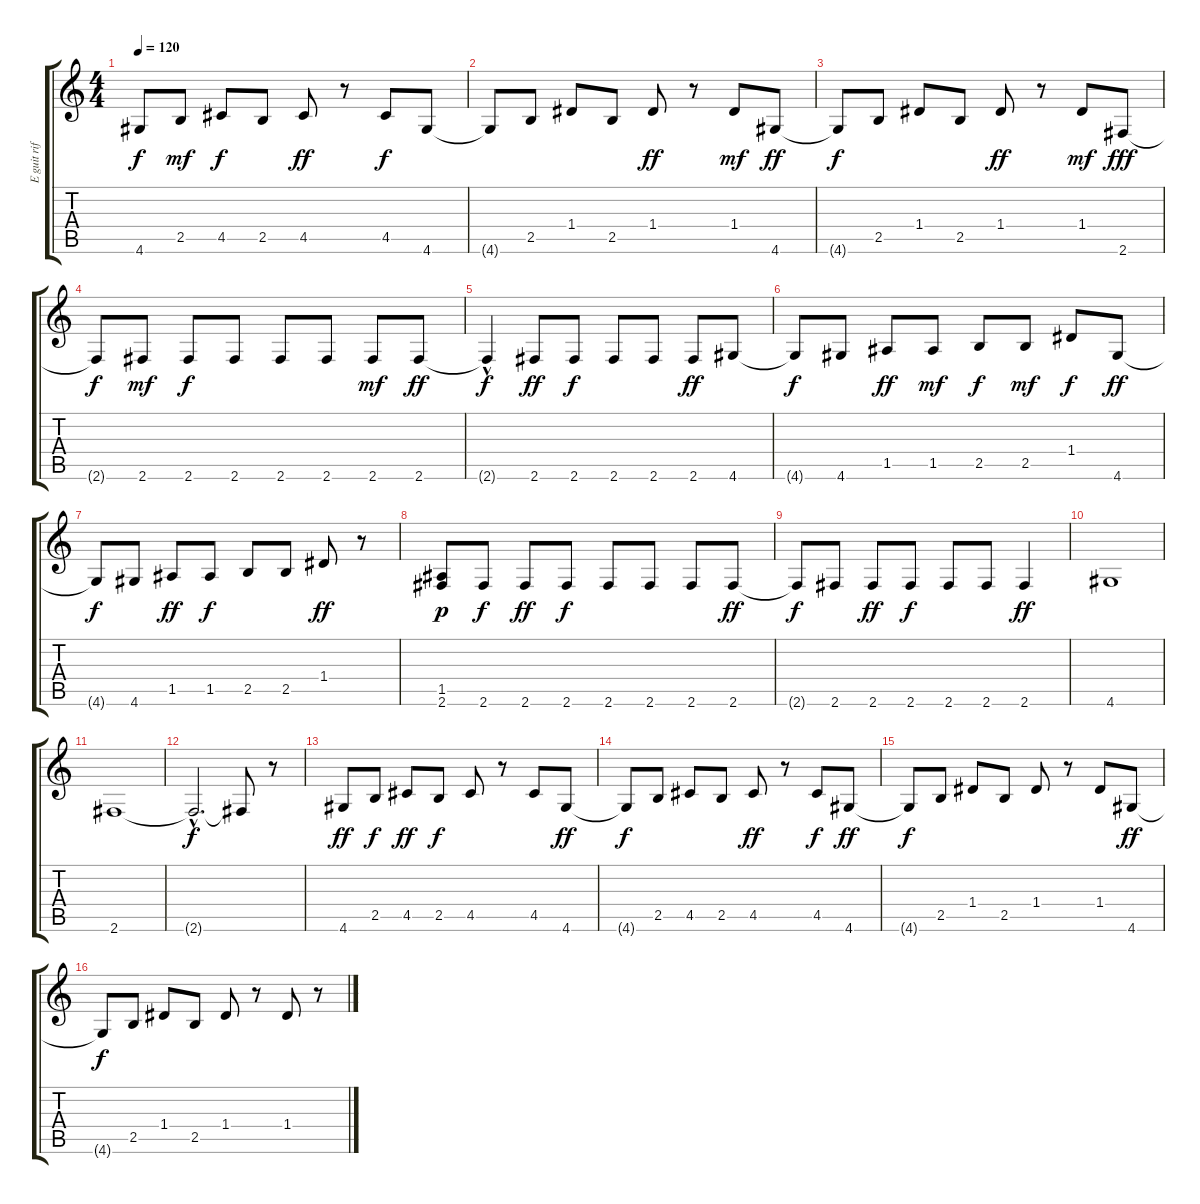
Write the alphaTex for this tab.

\track ("E guit riff" "E guit rif") {instrument electricguitarclean}
\staff {score tabs}
\tuning (E4 B3 G3 D3 A2 E2) {hide}
\ts (4 4)
\tempo 120
\clef g2
\ks c
4.6{t}.8{dy f} 2.5.8{dy mf} 4.5.8{dy f} 2.5.8 4.5.8{dy ff} r.8 4.5.8{dy f} 4.6.8 |
4.6{t}.8 2.5.8 1.4.8 2.5.8 1.4.8{dy ff} r.8 1.4.8{dy mf} 4.6.8{dy ff} |
4.6{t}.8{dy f} 2.5.8 1.4.8 2.5.8 1.4.8{dy ff} r.8 1.4.8{dy mf} 2.6.8{dy fff} |
2.6{t}.8{dy f} 2.6.8{dy mf} 2.6.8{dy f} 2.6.8 2.6.8 2.6.8 2.6.8{dy mf} 2.6.8{dy ff} |
2.6{hac t}.4{dy f} 2.6.8{dy ff} 2.6.8{dy f} 2.6.8 2.6.8 2.6.8{dy ff} 4.6.8 |
4.6{t}.8{dy f} 4.6.8 1.5.8{dy ff} 1.5.8{dy mf} 2.5.8{dy f} 2.5.8{dy mf} 1.4.8{dy f} 4.6.8{dy ff} |
4.6{t}.8{dy f} 4.6.8 1.5.8{dy ff} 1.5.8{dy f} 2.5.8 2.5.8 1.4.8{dy ff} r.8 |
(1.5 2.6).8{dy p} 2.6.8{dy f} 2.6.8{dy ff} 2.6.8{dy f} 2.6.8 2.6.8 2.6.8 2.6.8{dy ff} |
2.6{t}.8{dy f} 2.6.8 2.6.8{dy ff} 2.6.8{dy f} 2.6.8 2.6.8 2.6.4{dy ff} |
4.6.1 |
2.6.1 |
2.6{hac t}.2{d dy f} 2.6{t}.8 r.8 |
4.6.8{dy ff} 2.5.8{dy f} 4.5.8{dy ff} 2.5.8{dy f} 4.5.8 r.8 4.5.8 4.6.8{dy ff} |
4.6{t}.8{dy f} 2.5.8 4.5.8 2.5.8 4.5.8{dy ff} r.8 4.5.8{dy f} 4.6.8{dy ff} |
4.6{t}.8{dy f} 2.5.8 1.4.8 2.5.8 1.4.8 r.8 1.4.8 4.6.8{dy ff} |
4.6{t}.8{dy f} 2.5.8 1.4.8 2.5.8 1.4.8 r.8 1.4.8 r.8
